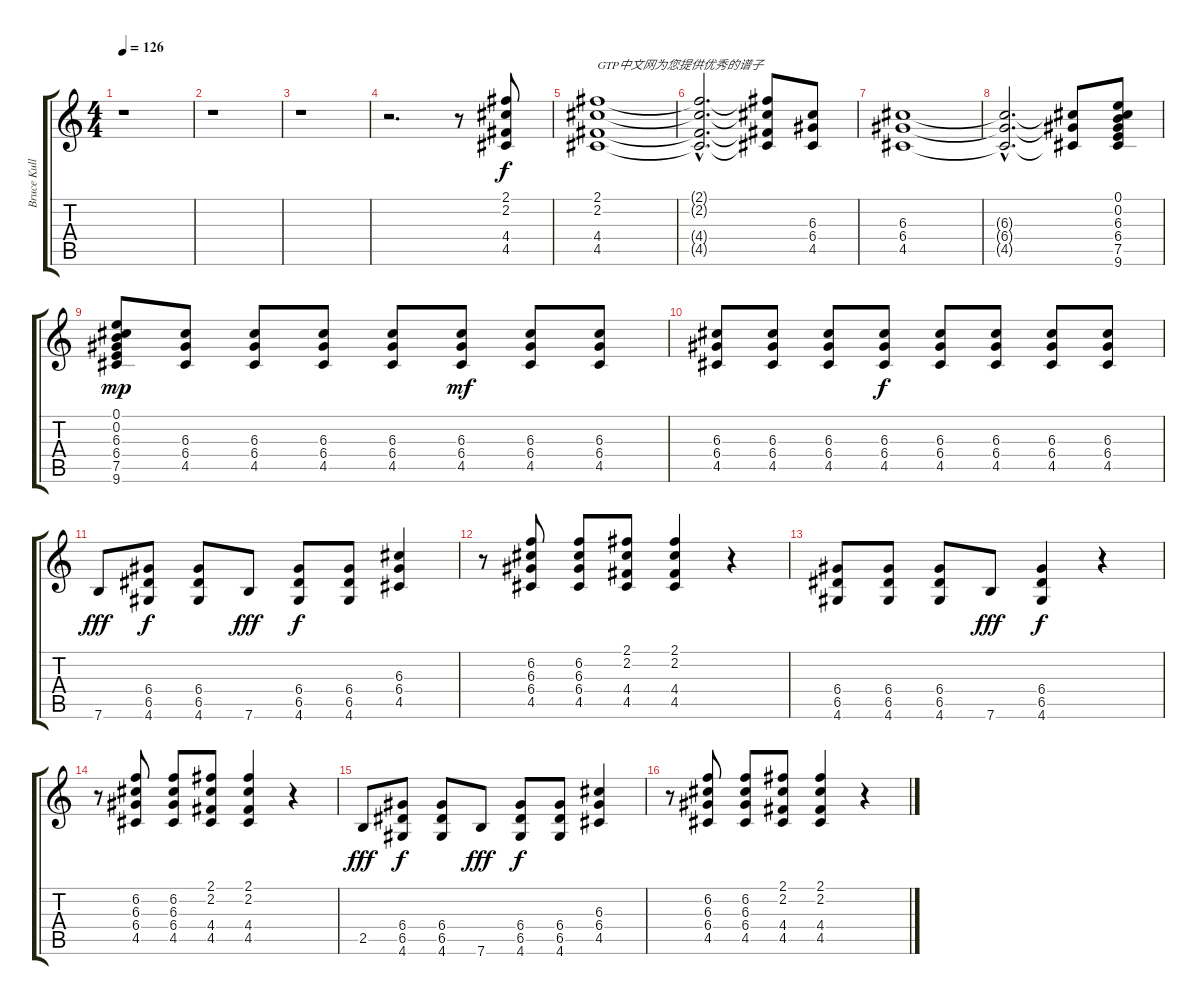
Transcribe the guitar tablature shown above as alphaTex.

\track ("Bruce Kullick" "Bruce Kull") {instrument distortionguitar}
\staff {score tabs}
\tuning (E4 B3 G3 D3 A2 E2) {hide}
\ts (4 4)
\tempo 126
\clef g2
\ks c
r.1{dy f instrument distortionguitar} |
r.1 |
r.1 |
r.2{d} r.8 (2.1 2.2 4.4 4.5).8 |
(2.1 2.2 4.4 4.5).1{txt "GTP中文网为您提供优秀的谱子"} |
(2.1{hac t} 2.2{hac t} 4.4{hac t} 4.5{hac t}).2{d} (2.1{t} 2.2{t} 4.4{t} 4.5{t}).8 (6.3 6.4 4.5).8 |
(6.3 6.4 4.5).1 |
(6.3{hac t} 6.4{hac t} 4.5{hac t}).2{d} (6.3{t} 6.4{t} 4.5{t}).8 (0.1 0.2 6.3 6.4 7.5 9.6).8 |
(0.1 0.2 6.3 6.4 7.5 9.6).8{dy mp} (6.3 6.4 4.5).8 (6.3 6.4 4.5).8 (6.3 6.4 4.5).8 (6.3 6.4 4.5).8 (6.3 6.4 4.5).8{dy mf} (6.3 6.4 4.5).8 (6.3 6.4 4.5).8 |
(6.3 6.4 4.5).8 (6.3 6.4 4.5).8 (6.3 6.4 4.5).8 (6.3 6.4 4.5).8{dy f} (6.3 6.4 4.5).8 (6.3 6.4 4.5).8 (6.3 6.4 4.5).8 (6.3 6.4 4.5).8 |
7.6.8{dy fff} (6.4 6.5 4.6).8{dy f} (6.4 6.5 4.6).8 7.6.8{dy fff} (6.4 6.5 4.6).8{dy f} (6.4 6.5 4.6).8 (6.3 6.4 4.5).4 |
r.8 (6.2 6.3 6.4 4.5).8 (6.2 6.3 6.4 4.5).8 (2.1 2.2 4.4 4.5).8 (2.1 2.2 4.4 4.5).4 r.4 |
(6.4 6.5 4.6).8 (6.4 6.5 4.6).8 (6.4 6.5 4.6).8 7.6.8{dy fff} (6.4 6.5 4.6).4{dy f} r.4 |
r.8 (6.2 6.3 6.4 4.5).8 (6.2 6.3 6.4 4.5).8 (2.1 2.2 4.4 4.5).8 (2.1 2.2 4.4 4.5).4 r.4 |
2.5.8{dy fff} (6.4 6.5 4.6).8{dy f} (6.4 6.5 4.6).8 7.6.8{dy fff} (6.4 6.5 4.6).8{dy f} (6.4 6.5 4.6).8 (6.3 6.4 4.5).4 |
r.8 (6.2 6.3 6.4 4.5).8 (6.2 6.3 6.4 4.5).8 (2.1 2.2 4.4 4.5).8 (2.1 2.2 4.4 4.5).4 r.4
